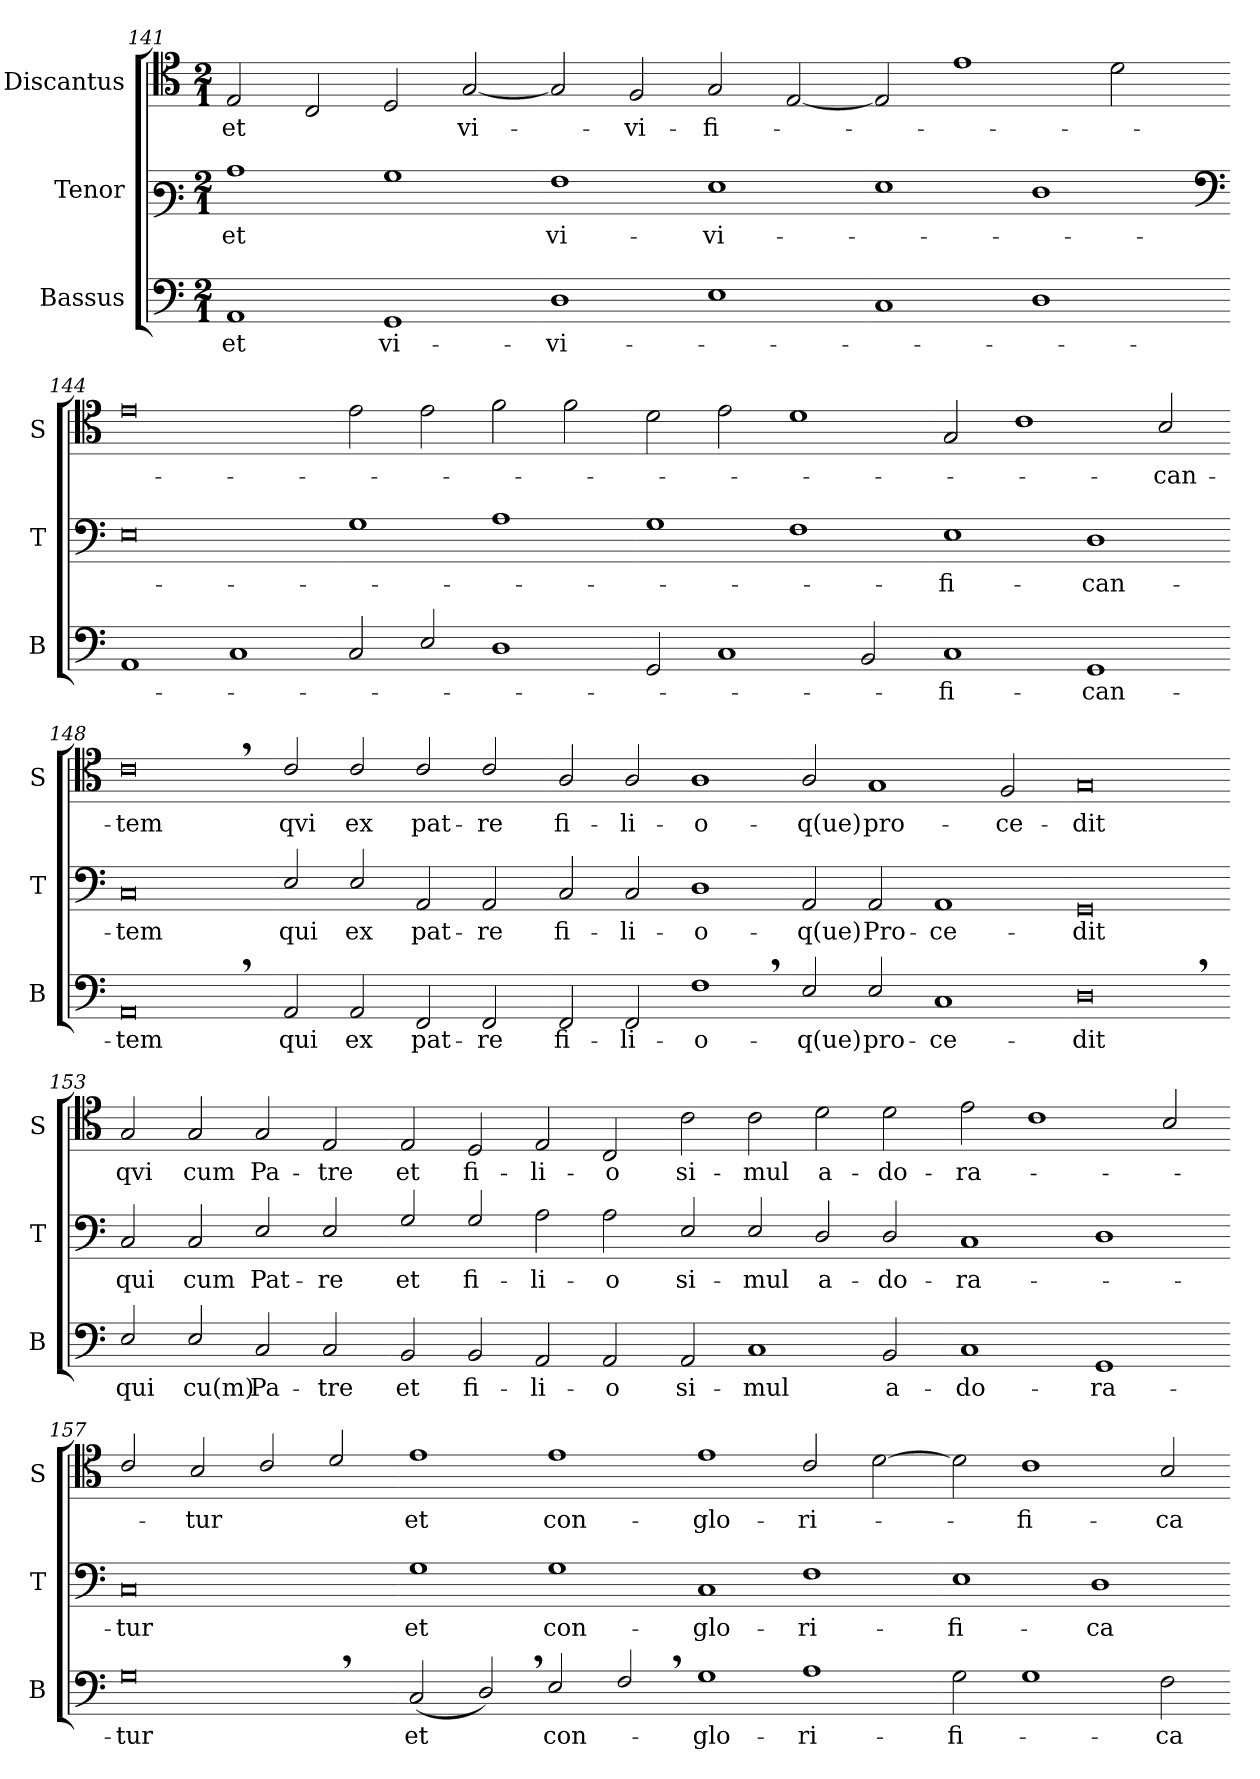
**kern	**text	**kern	**text	**kern	**text
*part3	*part3	*part2	*part2	*part1	*part1
*staff3	*staff3	*staff2	*staff2	*staff1	*staff1
*I"Bassus	*	*I"Tenor	*	*I"Discantus	*
*I'B	*	*I'T	*	*I'S	*
*clefF4	*	*clefF3	*	*clefC4	*
*k[]	*	*k[]	*	*k[]	*
*C:	*	*C:	*	*C:	*
*M2/1	*	*M2/1	*	*M2/1	*
=141	=141	=141	=141	=141	=141
1AA	et	1c	et	2E/	et
.	.	.	.	2C/	.
1GG	vi-	1B	.	2D/	.
.	.	.	.	[2G/	vi-
=142-	=142-	=142-	=142-	=142-	=142-
1D	-vi-	1A	vi-	2G/]	.
.	.	.	.	2F/	-vi-
1E	.	1G	-vi-	2G/	-fi-
.	.	.	.	[2E/	.
=143-	=143-	=143-	=143-	=143-	=143-
1C	.	1G	.	2E/]	.
.	.	.	.	1e	.
1D	.	1F	.	.	.
.	.	.	.	2d\	.
=144-	=144-	=144-	=144-	=144-	=144-
*	*	*clefF4	*	*	*
1AA	.	0E	.	0e	.
1C	.	.	.	.	.
=145-	=145-	=145-	=145-	=145-	=145-
2C/	.	1G	.	2e\	.
2E/	.	.	.	2e\	.
1D	.	1A	.	2f\	.
.	.	.	.	2f\	.
=146-	=146-	=146-	=146-	=146-	=146-
2GG/	.	1G	.	2d\	.
1C	.	.	.	2e\	.
.	.	1F	.	1d	.
2BB/	.	.	.	.	.
=147-	=147-	=147-	=147-	=147-	=147-
1C	-fi-	1E	-fi-	2G/	.
.	.	.	.	1c	.
1GG	-can-	1D	-can-	.	.
.	.	.	.	2B/	-can-
=148-	=148-	=148-	=148-	=148-	=148-
0AA,	-tem	0C	-tem	0c,	-tem
=149-	=149-	=149-	=149-	=149-	=149-
2AA/	qui	2E/	qui	2c/	qvi
2AA/	ex	2E/	ex	2c/	ex
2FF/	pat-	2AA/	pat-	2c/	pat-
2FF/	-re	2AA/	-re	2c/	-re
=150-	=150-	=150-	=150-	=150-	=150-
2FF/	fi-	2C/	fi-	2A/	fi-
2FF/	-li-	2C/	-li-	2A/	-li-
1F,	-o-	1D	-o-	1A	-o-
=151-	=151-	=151-	=151-	=151-	=151-
2E/	-q(ue)	2AA/	-q(ue)	2A/	-q(ue)
2E/	pro-	2AA/	Pro-	1G	pro-
1C	-ce-	1AA	-ce-	.	.
.	.	.	.	2F/	-ce-
=152-	=152-	=152-	=152-	=152-	=152-
0D,	-dit	0GG	-dit	0G	-dit
=153-	=153-	=153-	=153-	=153-	=153-
2E/	qui	2C/	qui	2G/	qvi
2E/	cu(m)	2C/	cum	2G/	cum
2C/	Pa-	2E/	Pat-	2G/	Pa-
2C/	-tre	2E/	-re	2E/	-tre
=154-	=154-	=154-	=154-	=154-	=154-
2BB/	et	2G/	et	2E/	et
2BB/	fi-	2G/	fi-	2D/	fi-
2AA/	-li-	2A\	-li-	2E/	-li-
2AA/	-o	2A\	-o	2C/	-o
=155-	=155-	=155-	=155-	=155-	=155-
2AA/	si-	2E/	si-	2c\	si-
1C	-mul	2E/	-mul	2c\	-mul
.	.	2D/	a-	2d\	a-
2BB/	a-	2D/	-do-	2d\	-do-
=156-	=156-	=156-	=156-	=156-	=156-
1C	-do-	1C	-ra-	2e\	-ra-
.	.	.	.	1c	.
1GG	-ra-	1D	.	.	.
.	.	.	.	2B/	.
=157-	=157-	=157-	=157-	=157-	=157-
0G,	-tur	0C	-tur	2c/	.
.	.	.	.	2B/	-tur
.	.	.	.	2c/	.
.	.	.	.	2d/	.
=158-	=158-	=158-	=158-	=158-	=158-
(>2C/	et	1G	et	1e	et
2D,/)	.	.	.	.	.
2E/	con-	1G	con-	1e	con-
2F,/	.	.	.	.	.
=159-	=159-	=159-	=159-	=159-	=159-
1G	-glo-	1C	-glo-	1e	-glo-
1A	-ri-	1F	-ri-	2c/	-ri-
.	.	.	.	[2d\	.
=160-	=160-	=160-	=160-	=160-	=160-
2G\	-fi-	1E	-fi-	2d\]	.
1G	.	.	.	1c	-fi-
.	.	1D	-ca-	.	.
2F\	-ca-	.	.	2B/	-ca-
=-	=-	=-	=-	=-	=-
*-	*-	*-	*-	*-	*-
